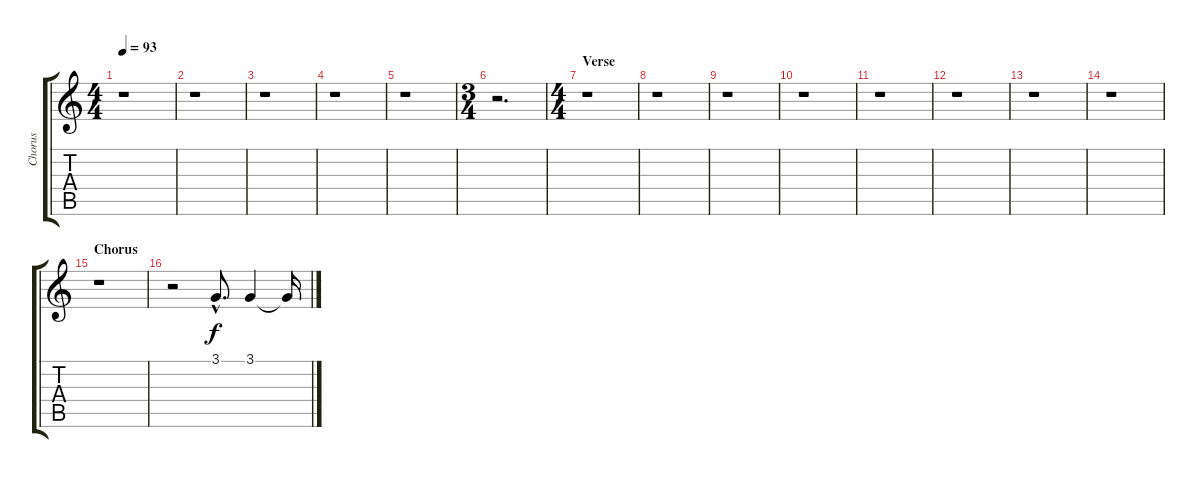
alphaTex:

\track ("Chorus" "Chorus") {instrument baritonesax}
\staff {score tabs}
\tuning (E4 B3 G3 D3 A2 E2) {hide}
\ts (4 4)
\tempo 93
\clef g2
\ks c
r.1{dy f} |
r.1 |
r.1 |
r.1 |
r.1 |
\ts (3 4)
r.2{d} |
\ts (4 4)
\section ("" "Verse")
r.1 |
r.1 |
r.1 |
r.1 |
r.1 |
r.1 |
r.1 |
r.1 |
\section ("" "Chorus")
r.1 |
r.2 3.1{hac}.8{d} 3.1.4 3.1{t}.16
